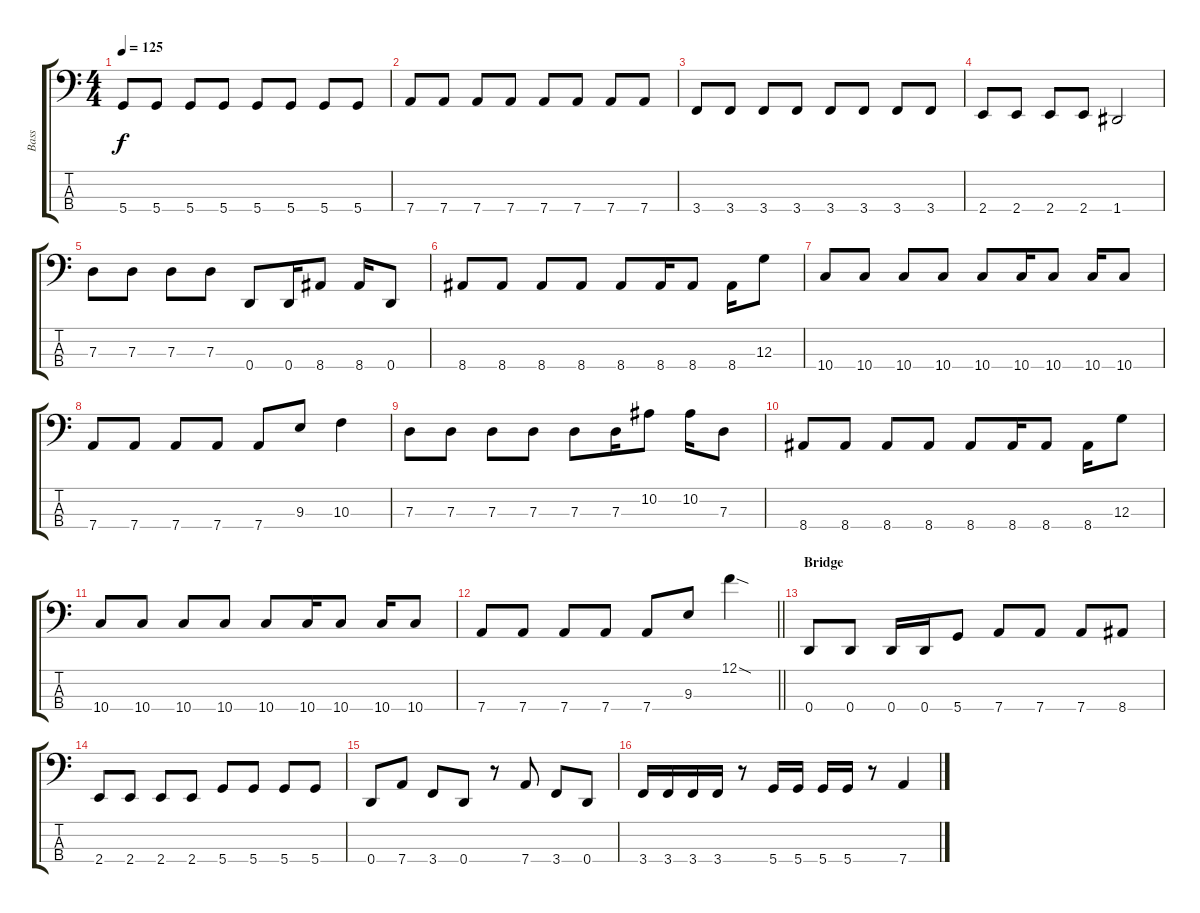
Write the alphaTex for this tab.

\track ("Bass" "Bass") {instrument electricbasspick}
\staff {score tabs}
\tuning (F2 C2 G1 D1) {hide}
\ts (4 4)
\tempo 125
\clef f4
\ks c
5.4.8{dy f} 5.4.8 5.4.8 5.4.8 5.4.8 5.4.8 5.4.8 5.4.8 |
7.4.8 7.4.8 7.4.8 7.4.8 7.4.8 7.4.8 7.4.8 7.4.8 |
3.4.8 3.4.8 3.4.8 3.4.8 3.4.8 3.4.8 3.4.8 3.4.8 |
2.4.8 2.4.8 2.4.8 2.4.8 1.4.2 |
7.3.8 7.3.8 7.3.8 7.3.8 0.4.8 0.4.16 8.4.8 8.4.16 0.4.8 |
8.4.8 8.4.8 8.4.8 8.4.8 8.4.8 8.4.16 8.4.8 8.4.16 12.3.8 |
10.4.8 10.4.8 10.4.8 10.4.8 10.4.8 10.4.16 10.4.8 10.4.16 10.4.8 |
7.4.8 7.4.8 7.4.8 7.4.8 7.4.8 9.3.8 10.3.4 |
7.3.8 7.3.8 7.3.8 7.3.8 7.3.8 7.3.16 10.2.8 10.2.16 7.3.8 |
8.4.8 8.4.8 8.4.8 8.4.8 8.4.8 8.4.16 8.4.8 8.4.16 12.3.8 |
10.4.8 10.4.8 10.4.8 10.4.8 10.4.8 10.4.16 10.4.8 10.4.16 10.4.8 |
\barLineRight lightlight
7.4.8 7.4.8 7.4.8 7.4.8 7.4.8 9.3.8 12.1{sod}.4 |
\section ("" "Bridge")
0.4.8 0.4.8 0.4.16 0.4.16 5.4.8 7.4.8 7.4.8 7.4.8 8.4.8 |
2.4.8 2.4.8 2.4.8 2.4.8 5.4.8 5.4.8 5.4.8 5.4.8 |
0.4.8 7.4.8 3.4.8 0.4.8 r.8 7.4.8 3.4.8 0.4.8 |
3.4.16 3.4.16 3.4.16 3.4.16 r.8 5.4.16 5.4.16 5.4.16 5.4.16 r.8 7.4.4
